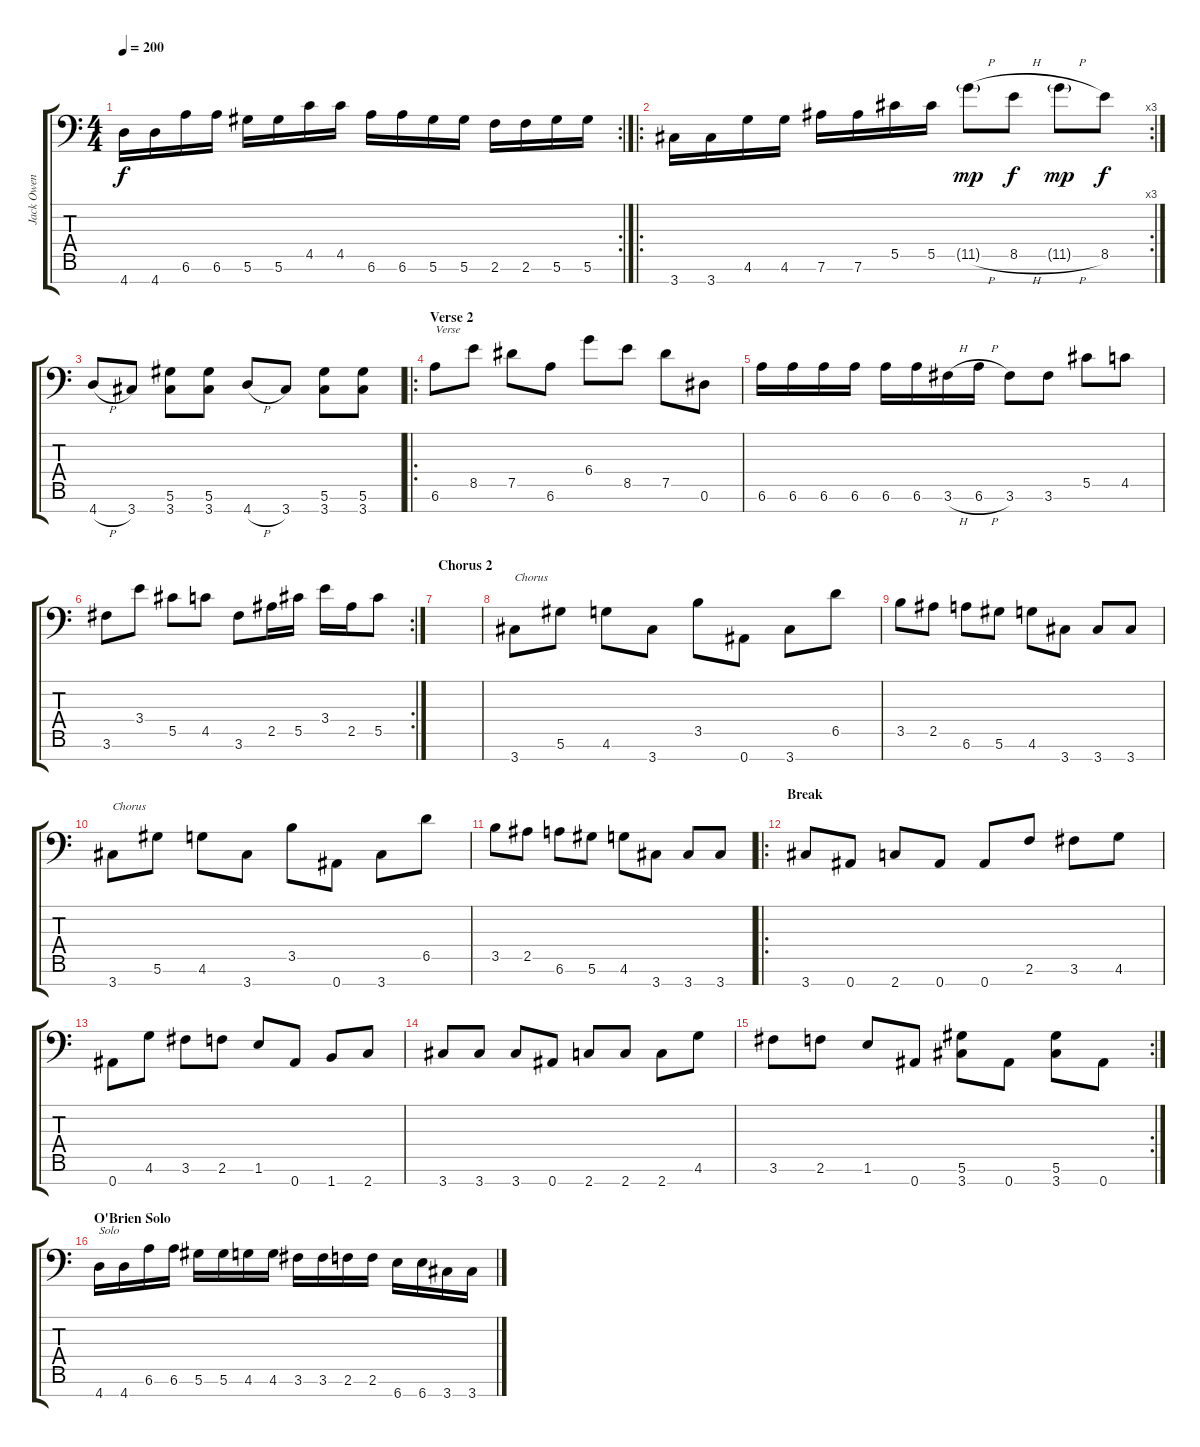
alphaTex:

\track ("Jack Owen" "Jack Owen") {instrument distortionguitar}
\staff {score tabs}
\tuning (Eb4 Bb3 Gb3 Db3 Ab2 Eb2 Bb1) {hide}
\rc 2
\ts (4 4)
\tempo 200
\clef f4
\ks c
4.7.16{dy f} 4.7.16 6.6.16 6.6.16 5.6.16 5.6.16 4.5.16 4.5.16 6.6.16 6.6.16 5.6.16 5.6.16 2.6.16 2.6.16 5.6.16 5.6.16 |
\ro
\rc 3
3.7.16 3.7.16 4.6.16 4.6.16 7.6.16 7.6.16 5.5.16 5.5.16 11.5{h g}.8{dy mp} 8.5{h}.8{dy f} 11.5{h g}.8{dy mp} 8.5.8{dy f} |
4.7{h}.8 3.7.8 (5.6 3.7).8 (5.6 3.7).8 4.7{h}.8 3.7.8 (5.6 3.7).8 (5.6 3.7).8 |
\ro
\section ("" "Verse 2")
6.6.8{txt "Verse"} 8.5.8 7.5.8 6.6.8 6.4.8 8.5.8 7.5.8 0.6.8 |
6.6.16 6.6.16 6.6.16 6.6.16 6.6.16 6.6.16 3.6{h}.16 6.6{h}.16 3.6.8 3.6.8 5.5.8 4.5.8 |
\rc 2
3.6.8 3.4.8 5.5.8 4.5.8 3.6.8 2.5.16 5.5.16 3.4.16 2.5.16 5.5.8 |
\section ("" "Chorus 2")
|
3.7.8{txt "Chorus"} 5.6.8 4.6.8 3.7.8 3.5.8 0.7.8 3.7.8 6.5.8 |
3.5.8 2.5.8 6.6.8 5.6.8 4.6.8 3.7.8 3.7.8 3.7.8 |
3.7.8{txt "Chorus"} 5.6.8 4.6.8 3.7.8 3.5.8 0.7.8 3.7.8 6.5.8 |
3.5.8 2.5.8 6.6.8 5.6.8 4.6.8 3.7.8 3.7.8 3.7.8 |
\ro
\section ("" "Break")
3.7.8 0.7.8 2.7.8 0.7.8 0.7.8 2.6.8 3.6.8 4.6.8 |
0.7.8 4.6.8 3.6.8 2.6.8 1.6.8 0.7.8 1.7.8 2.7.8 |
3.7.8 3.7.8 3.7.8 0.7.8 2.7.8 2.7.8 2.7.8 4.6.8 |
\rc 2
3.6.8 2.6.8 1.6.8 0.7.8 (5.6 3.7).8 0.7.8 (5.6 3.7).8 0.7.8 |
\section ("" "O'Brien Solo")
4.7.16{txt "Solo" volume 16 balance 8} 4.7.16 6.6.16 6.6.16 5.6.16 5.6.16 4.6.16 4.6.16 3.6.16 3.6.16 2.6.16 2.6.16 6.7.16 6.7.16 3.7.16 3.7.16
